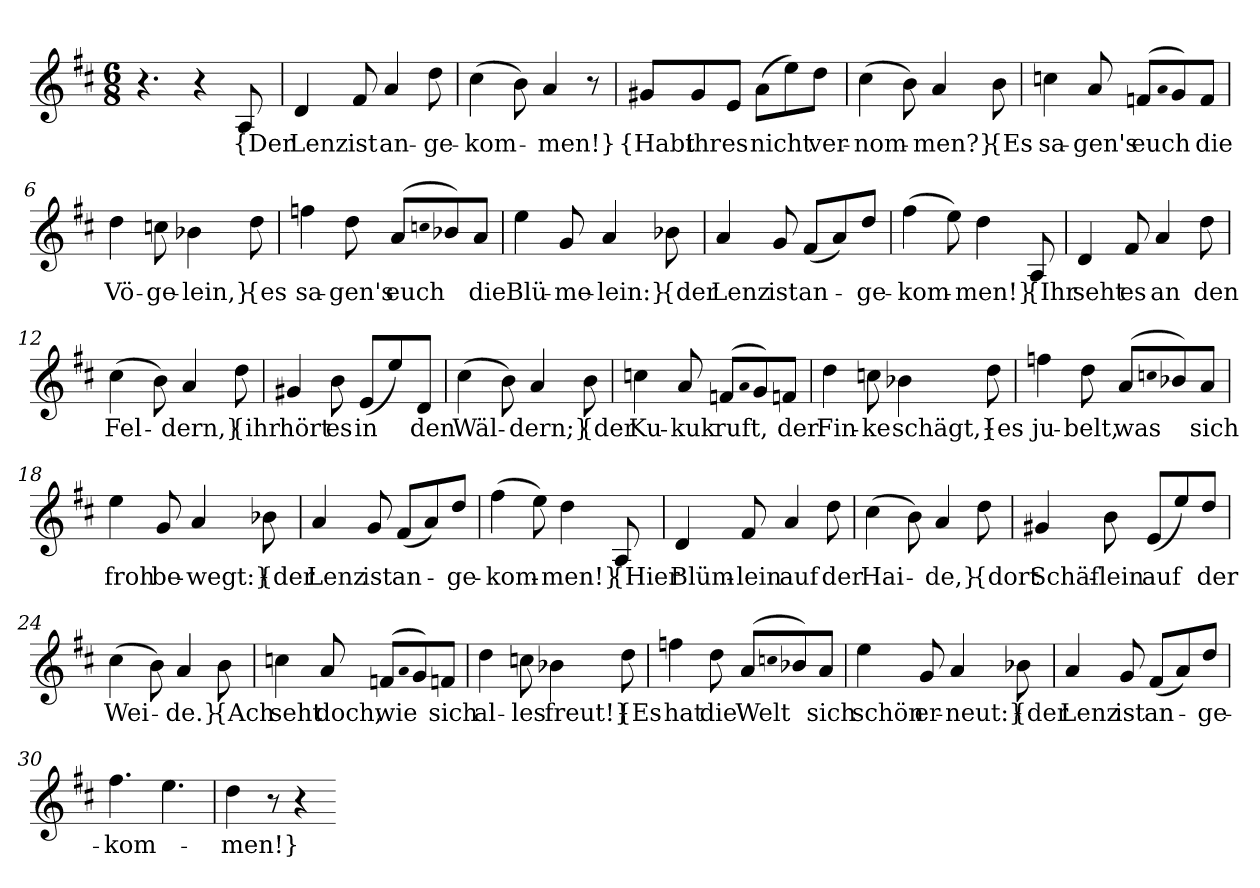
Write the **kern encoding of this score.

**kern	**text
*part1	*part1
*staff1	*staff1
*clefG2	*
*k[f#c#]	*
*M6/8	*
=	=
4.r	.
4r	.
8A	{Der
=1	=1
4d	Lenz
8f#	ist
4a	an-
8dd	-ge-
=2	=2
(4cc#	-kom-
8b)	.
4a	-men!}
8r	.
=3	=3
8g#X/L	{Habt
8g#/	ihr
8e/J	es
(8a\L	nicht
8ee\)	.
8dd\J	ver-
=4	=4
(4cc#	-nom-
8b)	.
4a	-men?}
8b	{Es
=5	=5
4ccn	sa-
8a	-gen's
(8fn/L	euch
qa	.
8g/)	.
8f/J	die
=6	=6
4dd	Vö-
8ccn	-ge-
4b-X	-lein,}
8dd	{es
=7	=7
4ffn	sa-
8dd	-gen's
(8a/L	euch
qccn	.
8b-X/)	.
8a/J	die
=8	=8
4ee	Blü-
8g	-me-
4a	-lein:}
8b-X	{der
=9	=9
4a	Lenz
8g	ist
(8f#/L	an-
8a/)	.
8dd/J	-ge-
=10	=10
(4ff#	-kom-
8ee)	.
4dd	-men!}
8A	{Ihr
=11	=11
4d	seht
8f#	es
4a	an
8dd	den
=12	=12
(4cc#	Fel-
8b)	.
4a	-dern,}
8dd	{ihr
=13	=13
4g#X	hört
8b	es
(8e/L	in
8ee/)	.
8d/J	den
=14	=14
(4cc#	Wäl-
8b)	.
4a	-dern;}
8b	{der
=15	=15
4ccn	Ku-
8a	-kuk
(8fn/L	ruft,
qa	.
8g/)	.
8fn/J	der
=16	=16
4dd	Fin-
8ccn	-ke
4b-X	schägt,}
8dd	{es
=17	=17
4ffn	ju-
8dd	-belt,
(8a/L	was
qccn	.
8b-X/)	.
8a/J	sich
=18	=18
4ee	froh
8g	be-
4a	-wegt:}
8b-X	{der
=19	=19
4a	Lenz
8g	ist
(8f#/L	an-
8a/)	.
8dd/J	-ge-
=20	=20
(4ff#	-kom-
8ee)	.
4dd	-men!}
8A	{Hier
=21	=21
4d	Blüm-
8f#	-lein
4a	auf
8dd	der
=22	=22
(4cc#	Hai-
8b)	.
4a	-de,}
8dd	{dort
=23	=23
4g#X	Schäf-
8b	-lein
(8e/L	auf
8ee/)	.
8dd/J	der
=24	=24
(4cc#	Wei-
8b)	.
4a	-de.}
8b	{Ach
=25	=25
4ccn	seht
8a	doch,
(8fn/L	wie
qa	.
8g/)	.
8fn/J	sich
=26	=26
4dd	al-
8ccn	-les
4b-X	freut!}
8dd	{Es
=27	=27
4ffn	hat
8dd	die
(8a/L	Welt
qccn	.
8b-X/)	.
8a/J	sich
=28	=28
4ee	schön
8g	er-
4a	-neut:}
8b-X	{der
=29	=29
4a	Lenz
8g	ist
(8f#/L	an-
8a/)	.
8dd/J	-ge-
=30	=30
4.ff#	-kom-
4.ee	.
=31	=31
4dd	-men!}
8r	.
4r	.
=-	=-
*-	*-
